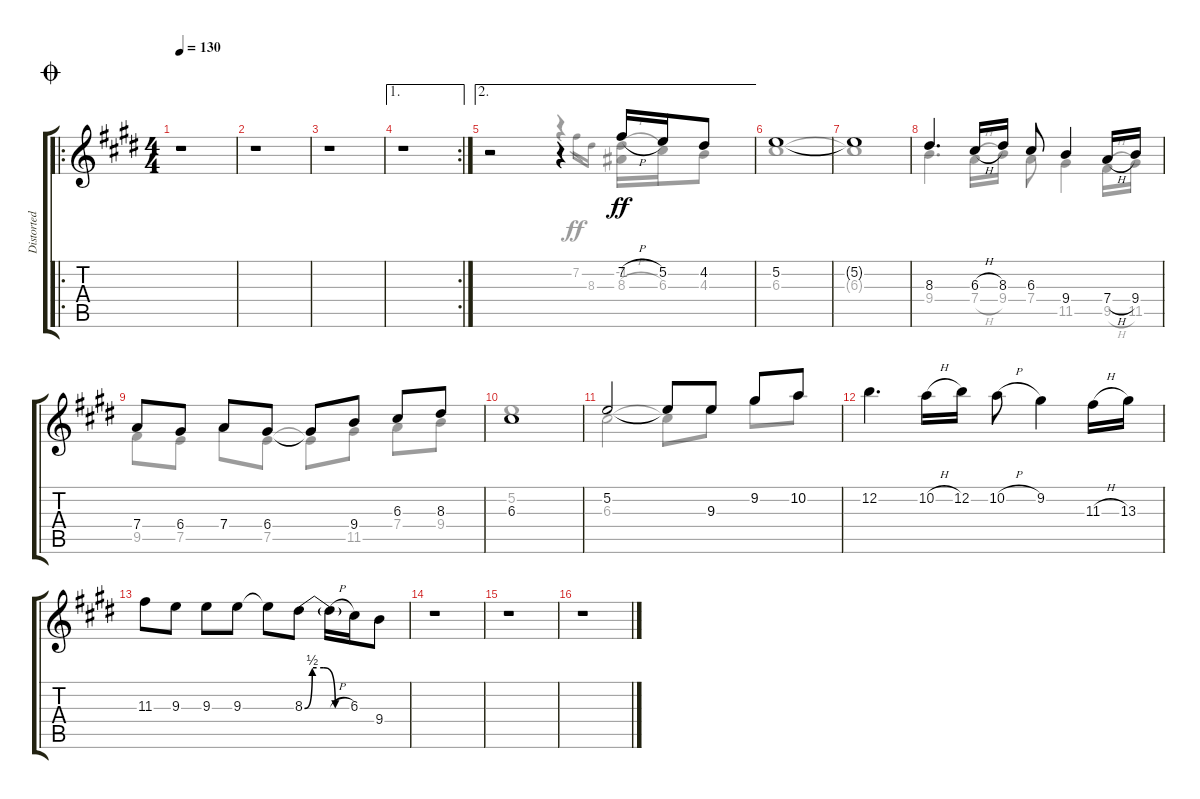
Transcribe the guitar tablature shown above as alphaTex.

\track ("Distorted Guitar - Tom Scholz" "Distorted ") {instrument distortionguitar}
\staff {score tabs}
\tuning (E4 B3 G3 D3 A2 E2) {hide}
\voice
\ro
\ts (4 4)
\jump coda
\tempo 130
\clef g2
\ks e
r.1{dy f} |
\ks c#minor
r.1 |
r.1 |
\ae 1
\rc 2
r.1 |
\ae 2
\ks e
r.2 r.4 7.2{h}.16{dy ff} 5.2.16 4.2.8 |
\ks c#minor
5.2.1 |
5.2{t}.1 |
\ks e
8.3.4{d} 6.3{h}.16 8.3.16 6.3.8 9.4.4 7.4{h}.16 9.4.16 |
\ks c#minor
7.4.8 6.4.8 7.4.8 6.4.8 6.4{t}.8 9.4.8 6.3.8 8.3.8 |
6.3.1 |
5.2.2 5.2{t}.8 9.3.8 9.2.8 10.2.8 |
12.2.4{d} 10.2{h}.16 12.2.16 10.2{h}.8 9.2.4 11.3{h}.16 13.3.16 |
11.3.8 9.3.8 9.3.8 9.3.8 9.3{t}.8 8.3{be (custom 0 0 10 2 25 2 40 0 60 0)}.8 8.3{h t}.16 6.3.16 9.4.8 |
\ks e
r.1 |
\ks c#minor
r.1 |
r.1
\voice
\clef g2
\ottava regular
\simile none
\ks e
|
\ks c#minor
|
|
|
\ks e
r.2 r.4 7.2.16{gr dy ff} 8.3.16{gr} (-1.2 8.3{h}).16 6.3.16 4.3.8 |
\ks c#minor
6.3.1 |
6.3{t}.1 |
\ks e
9.4.4{d} 7.4{h}.16 9.4.16 7.4.8 11.5.4 9.5{h}.16 11.5.16 |
\ks c#minor
9.5.8 7.5.8 7.4.8 7.5.8 7.5{t}.8 11.5.8 7.4.8 9.4.8 |
5.2.1 |
6.3.2 6.3{t}.8 9.3.8 9.2.8 10.2.8 |
|
|
\ks e
|
\ks c#minor
|
